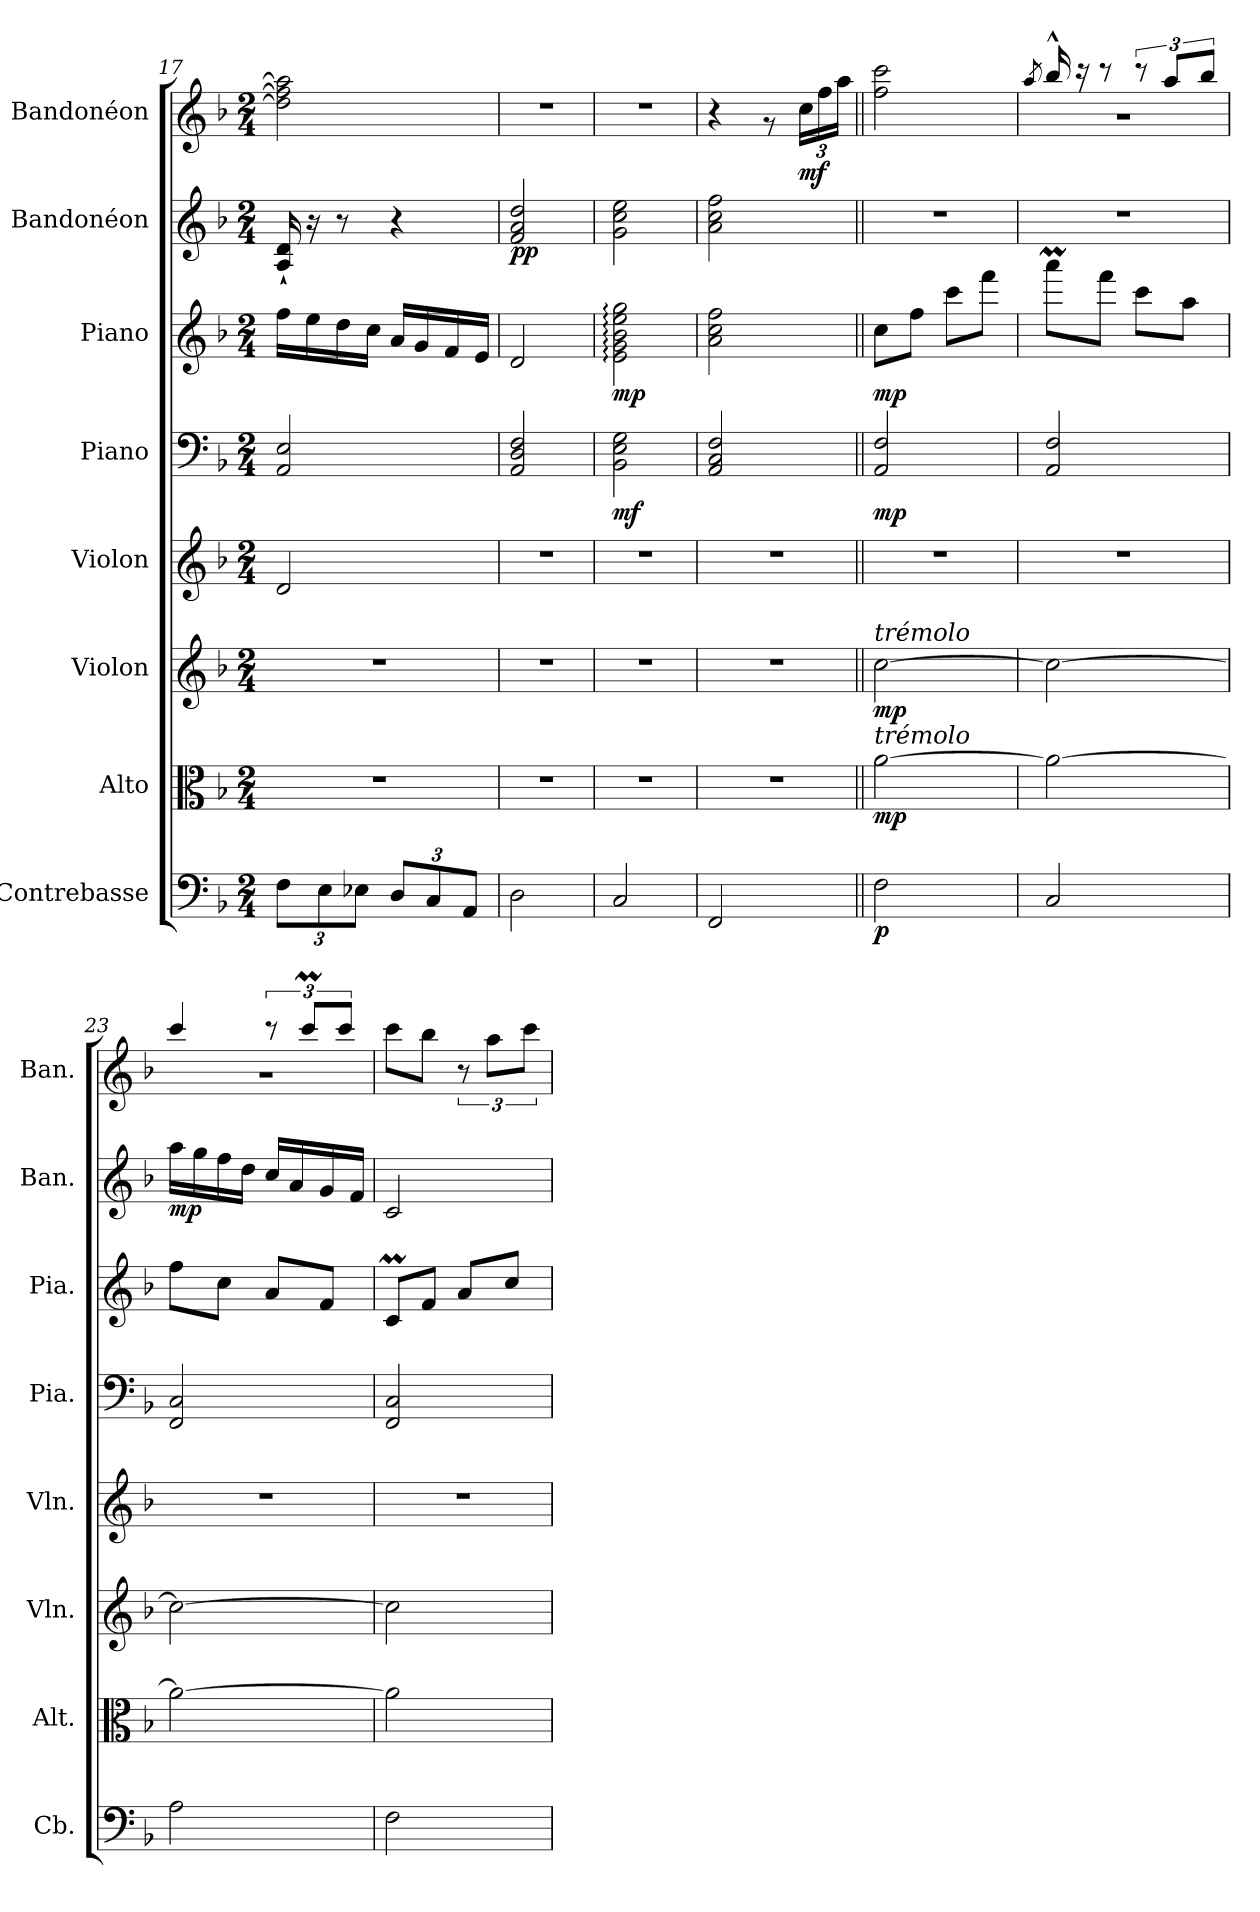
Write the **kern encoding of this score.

**kern	**dynam	**kern	**dynam	**kern	**dynam	**kern	**kern	**dynam	**kern	**dynam	**kern	**dynam	**kern	**dynam
*part8	*part8	*part7	*part7	*part6	*part6	*part5	*part4	*part4	*part3	*part3	*part2	*part2	*part1	*part1
*staff8	*staff8	*staff7	*staff7	*staff6	*staff6	*staff5	*staff4	*staff4	*staff3	*staff3	*staff2	*staff2	*staff1	*staff1
*I"Contrebasse	*	*I"Alto	*	*I"Violon	*	*I"Violon	*I"Piano	*	*I"Piano	*	*I"Bandonéon	*	*I"Bandonéon	*
*I'Cb.	*	*I'Alt.	*	*I'Vln.	*	*I'Vln.	*I'Pia.	*	*I'Pia.	*	*I'Ban.	*	*I'Ban.	*
!!LO:PB:g=z
*clefF4	*	*clefC3	*	*clefG2	*	*clefG2	*clefF4	*	*clefG2	*	*clefG2	*	*clefG2	*
*ITrd7c12	*	*	*	*	*	*	*	*	*	*	*	*	*	*
*k[b-]	*	*k[b-]	*	*k[b-]	*	*k[b-]	*k[b-]	*	*k[b-]	*	*k[b-]	*	*k[b-]	*
*M2/4	*	*M2/4	*	*M2/4	*	*M2/4	*M2/4	*	*M2/4	*	*M2/4	*	*M2/4	*
*Xbrackettup	*	*	*	*	*	*	*	*	*	*	*	*	*	*
=17	=17	=17	=17	=17	=17	=17	=17	=17	=17	=17	=17	=17	=17	=17
12FF\L	.	2r	.	2r	.	2d/	2AA/ 2E/	.	16ff\LL	.	16A/` 16d/`	.	2dd\] 2ff\] 2aa\]	.
.	.	.	.	.	.	.	.	.	16ee\	.	16r	.	.	.
12EE\	.	.	.	.	.	.	.	.	.	.	.	.	.	.
.	.	.	.	.	.	.	.	.	16dd\	.	8r	.	.	.
12EE-X\J	.	.	.	.	.	.	.	.	.	.	.	.	.	.
.	.	.	.	.	.	.	.	.	16cc\JJ	.	.	.	.	.
12DD/L	.	.	.	.	.	.	.	.	16a/LL	.	4r	.	.	.
.	.	.	.	.	.	.	.	.	16g/	.	.	.	.	.
12CC/	.	.	.	.	.	.	.	.	.	.	.	.	.	.
.	.	.	.	.	.	.	.	.	16f/	.	.	.	.	.
12AAA/J	.	.	.	.	.	.	.	.	.	.	.	.	.	.
.	.	.	.	.	.	.	.	.	16e/JJ	.	.	.	.	.
=18	=18	=18	=18	=18	=18	=18	=18	=18	=18	=18	=18	=18	=18	=18
!	!	!	!	!	!	!	!	!	!	!	!	!LO:DY:b	!	!
2DD\	.	2r	.	2r	.	2r	2AA/ 2D/ 2F/	.	2d/	.	2f/ 2a/ 2dd/	pp	2r	.
=19	=19	=19	=19	=19	=19	=19	=19	=19	=19	=19	=19	=19	=19	=19
!	!	!	!	!	!	!	!	!LO:DY:b	!	!LO:DY:b	!	!	!	!
2CC/	.	2r	.	2r	.	2r	2BB-\ 2E\ 2G\	mf	2e\: 2g\: 2b-\: 2ee\: 2gg\:	mp	2g\ 2cc\ 2ee\	.	2r	.
=20	=20	=20	=20	=20	=20	=20	=20	=20	=20	=20	=20	=20	=20	=20
2FFF/	.	2r	.	2r	.	2r	2AA/ 2C/ 2F/	.	2a\ 2cc\ 2ff\	.	2a\ 2cc\ 2ff\	.	4r	.
.	.	.	.	.	.	.	.	.	.	.	.	.	8rg	.
*	*	*	*	*	*	*	*	*	*	*	*	*	*Xbrackettup	*
!	!	!	!	!	!	!	!	!	!	!	!	!	!	!LO:DY:b
.	.	.	.	.	.	.	.	.	.	.	.	.	24cc\LL	mf
.	.	.	.	.	.	.	.	.	.	.	.	.	24ff\	.
.	.	.	.	.	.	.	.	.	.	.	.	.	24aa\JJ	.
=21||	=21||	=21||	=21||	=21||	=21||	=21||	=21||	=21||	=21||	=21||	=21||	=21||	=21||	=21||
!	!	!	!	!LO:TX:a:i:t=trémolo	!	!	!	!	!	!	!	!	!	!
!	!	!LO:TX:a:i:t=trémolo	!	!	!	!	!	!	!	!	!	!	!	!
!	!LO:DY:b	!	!LO:DY:b	!	!LO:DY:b	!	!	!LO:DY:b	!	!LO:DY:b	!	!	!	!
2FF\	p	[2a\	mp	[2cc\	mp	2r	2AA/ 2F/	mp	8cc\L	mp	2r	.	2ff\ 2ccc\	.
.	.	.	.	.	.	.	.	.	8ff\J	.	.	.	.	.
.	.	.	.	.	.	.	.	.	8ccc\L	.	.	.	.	.
.	.	.	.	.	.	.	.	.	8fff\J	.	.	.	.	.
=22	=22	=22	=22	=22	=22	=22	=22	=22	=22	=22	=22	=22	=22	=22
.	.	.	.	.	.	.	.	.	.	.	.	.	8qaa/	.
*	*	*	*	*	*	*	*	*	*	*	*	*	*^	*
2CC/	.	2a\_	.	2cc\_	.	2r	2AA/ 2F/	.	8aaam\L	.	2r	.	16bb-^^/	2r	.
.	.	.	.	.	.	.	.	.	.	.	.	.	16r	.	.
.	.	.	.	.	.	.	.	.	8fff\J	.	.	.	8r	.	.
*	*	*	*	*	*	*	*	*	*	*	*	*	*brackettup	*	*
.	.	.	.	.	.	.	.	.	8ccc\L	.	.	.	12r	.	.
.	.	.	.	.	.	.	.	.	.	.	.	.	12aa/L	.	.
.	.	.	.	.	.	.	.	.	8aa\J	.	.	.	.	.	.
.	.	.	.	.	.	.	.	.	.	.	.	.	12bb-/J	.	.
!!LO:PB:g=z	!!
=23	=23	=23	=23	=23	=23	=23	=23	=23	=23	=23	=23	=23	=23	=23	=23
!	!	!	!	!	!	!	!	!	!	!	!	!LO:DY:b	!	!	!
2AA\	.	2a\_	.	2cc\_	.	2r	2FF/ 2C/	.	8ff\L	.	16aa\LL	mp	4ccc/	2r	.
.	.	.	.	.	.	.	.	.	.	.	16gg\	.	.	.	.
.	.	.	.	.	.	.	.	.	8cc\J	.	16ff\	.	.	.	.
.	.	.	.	.	.	.	.	.	.	.	16dd\JJ	.	.	.	.
.	.	.	.	.	.	.	.	.	8a/L	.	16cc/LL	.	12r	.	.
.	.	.	.	.	.	.	.	.	.	.	16a/	.	.	.	.
.	.	.	.	.	.	.	.	.	.	.	.	.	12cccM/L	.	.
.	.	.	.	.	.	.	.	.	8f/J	.	16g/	.	.	.	.
.	.	.	.	.	.	.	.	.	.	.	.	.	12ccc/J	.	.
.	.	.	.	.	.	.	.	.	.	.	16f/JJ	.	.	.	.
*	*	*	*	*	*	*	*	*	*	*	*	*	*v	*v	*
=24	=24	=24	=24	=24	=24	=24	=24	=24	=24	=24	=24	=24	=24	=24
2FF\	.	2a\]	.	2cc\]	.	2r	2FF/ 2C/	.	8cM/L	.	2c/	.	8ccc\L	.
.	.	.	.	.	.	.	.	.	8f/J	.	.	.	8bb-\J	.
.	.	.	.	.	.	.	.	.	8a/L	.	.	.	12r	.
.	.	.	.	.	.	.	.	.	.	.	.	.	12aa\L	.
.	.	.	.	.	.	.	.	.	8cc/J	.	.	.	.	.
.	.	.	.	.	.	.	.	.	.	.	.	.	12ccc\J	.
=	=	=	=	=	=	=	=	=	=	=	=	=	=	=
*-	*-	*-	*-	*-	*-	*-	*-	*-	*-	*-	*-	*-	*-	*-
